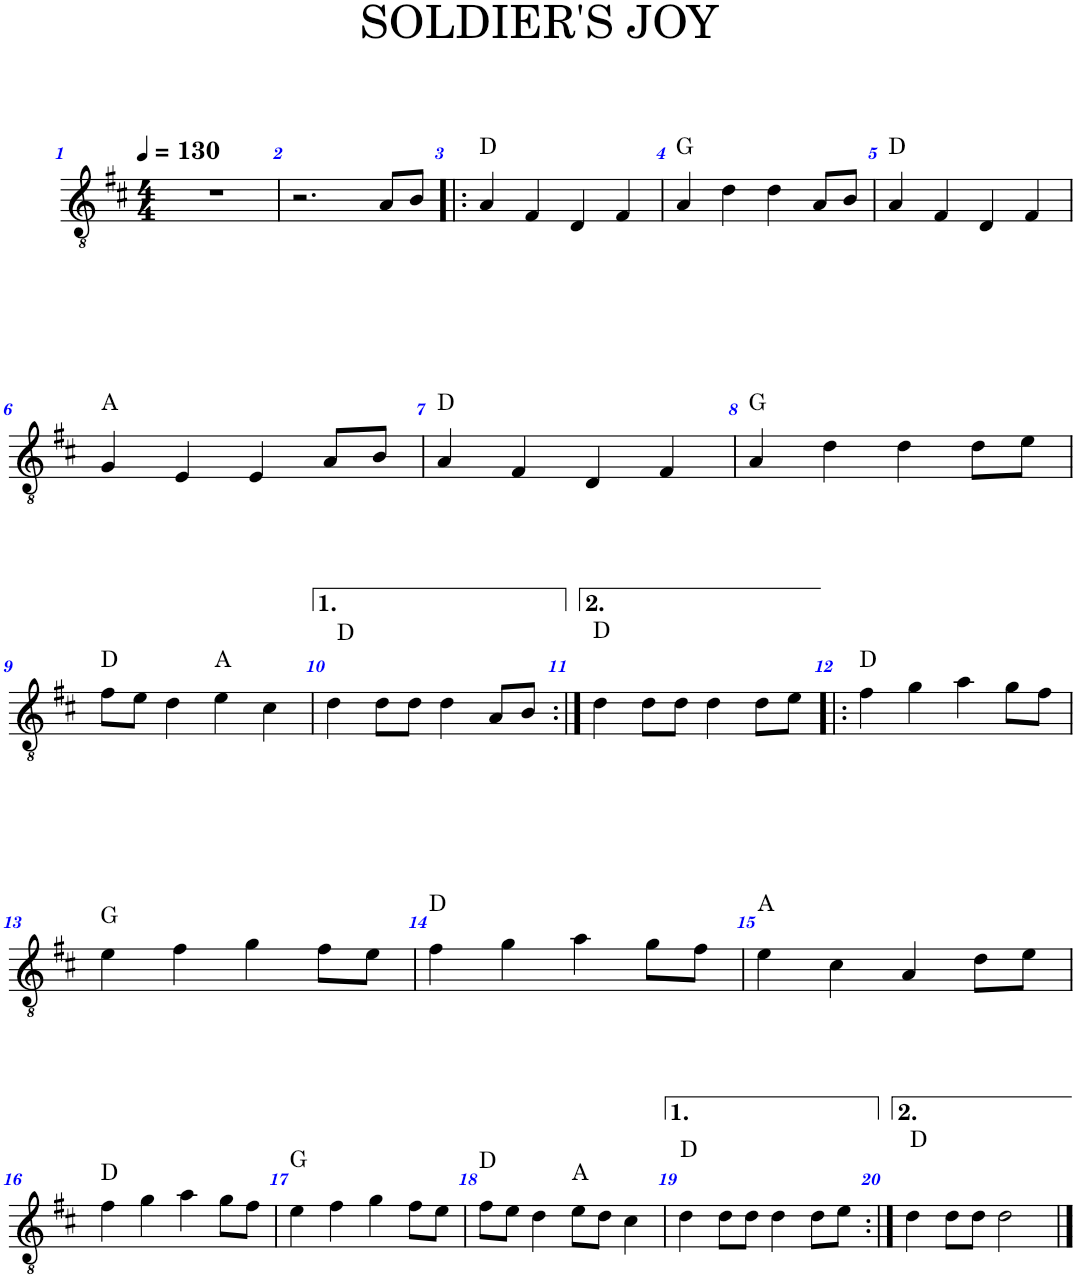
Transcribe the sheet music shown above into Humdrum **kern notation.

**kern	**harte
*part1	*part1
*staff1	*
*I"Chitarra elettrica	*
*I'Chit. el.	*
*clefGv2	*
*k[f#c#]	*
*M4/4	*
*MM130	*
=1	=1
1r	.
=2	=2
2.r	.
8A/L	.
8B/J	.
=3!|:	=3!|:
4A/	D:maj
4F#/	.
4D/	.
4F#/	.
=4	=4
4A/	G:maj
4d\	.
4d\	.
8A/L	.
8B/J	.
=5	=5
4A/	D:maj
4F#/	.
4D/	.
4F#/	.
!!LO:LB:g=z
=6	=6
4G/	A:maj
4E/	.
4E/	.
8A/L	.
8B/J	.
=7	=7
4A/	D:maj
4F#/	.
4D/	.
4F#/	.
=8	=8
4A/	G:maj
4d\	.
4d\	.
8d\L	.
8e\J	.
!!LO:LB:g=z
=9	=9
8f#\L	D:maj
8e\J	.
4d\	.
4e\	A:maj
4c#\	.
=10	=10
4d\	D:maj
8d\L	.
8d\J	.
4d\	.
8A/L	.
8B/J	.
=11:|!	=11:|!
4d\	D:maj
8d\L	.
8d\J	.
4d\	.
8d\L	.
8e\J	.
=12!|:	=12!|:
4f#\	D:maj
4g\	.
4a\	.
8g\L	.
8f#\J	.
!!LO:LB:g=z
=13	=13
4e\	G:maj
4f#\	.
4g\	.
8f#\L	.
8e\J	.
=14	=14
4f#\	D:maj
4g\	.
4a\	.
8g\L	.
8f#\J	.
=15	=15
4e\	A:maj
4c#\	.
4A/	.
8d\L	.
8e\J	.
!!LO:LB:g=z
=16	=16
4f#\	D:maj
4g\	.
4a\	.
8g\L	.
8f#\J	.
=17	=17
4e\	G:maj
4f#\	.
4g\	.
8f#\L	.
8e\J	.
=18	=18
8f#\L	D:maj
8e\J	.
4d\	.
8e\L	A:maj
8d\J	.
4c#\	.
=19	=19
4d\	D:maj
8d\L	.
8d\J	.
4d\	.
8d\L	.
8e\J	.
=20:|!	=20:|!
4d\	D:maj
8d\L	.
8d\J	.
2d\	.
==	==
*-	*-
